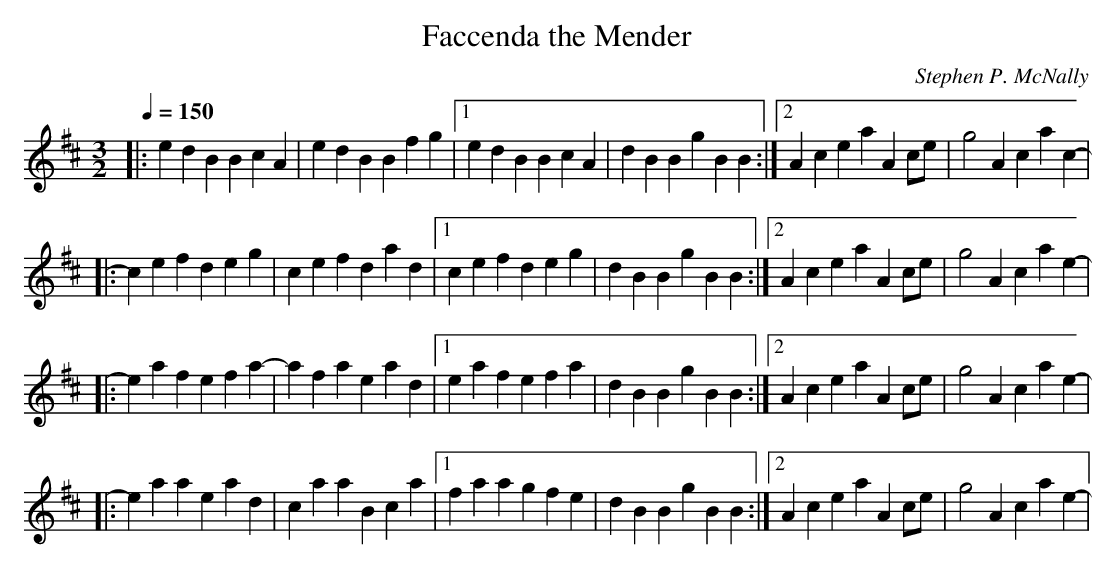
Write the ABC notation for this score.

X:1
T:Faccenda the Mender
M:3/2
L:1/4
Q:150
C:Stephen P. McNally
K:AMix
|:edBBcA|edBBfg|1edBBcA|dBBgBB:|2AceaAc/2e/2|g2Acac-|
|:cefdeg|cefdad|1cefdeg|dBBgBB:|2AceaAc/2e/2|g2Acae-|
|:eafefa-|afaead|1eafefa|dBBgBB:|2AceaAc/2e/2|g2Acae-|
|:eaaead|caaBca|1faagfe|dBBgBB:|2AceaAc/2e/2|g2Acae-|
